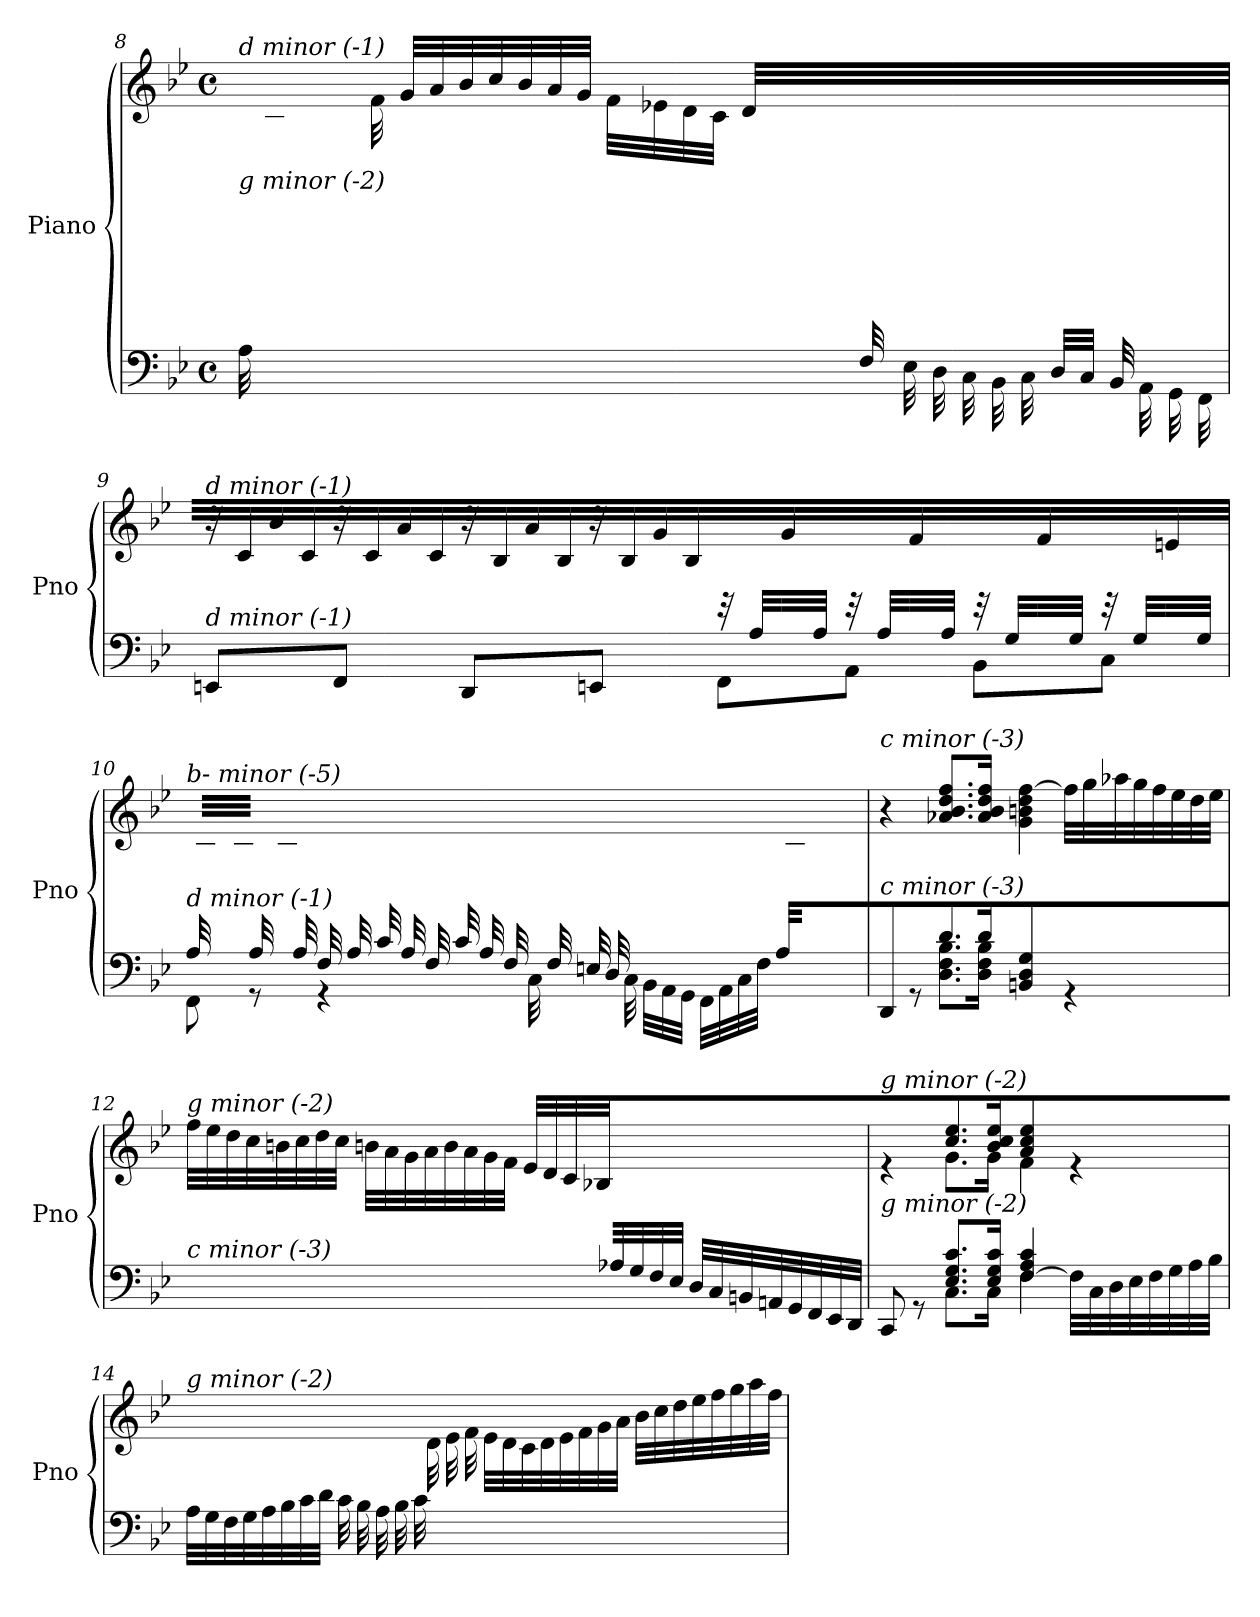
**kern	**kern
*part1	*part1
*staff2	*staff1
*I"Piano	*
*I'Pno	*
!!LO:LB:g=z
*clefF4	*clefG2
*k[b-e-]	*k[b-e-]
*M4/4	*M4/4
*met(c)	*met(c)
=8	=8
*^	*^
!	!	!LO:TX:i:t=d minor (-1)	!
!LO:TX:i:t=g minor (-2)	!	!	!
2ryy	32A\LLL	8ryy	32ryy
.	8ryy	.	32c\
.	.	.	32d\
.	.	.	32en\JJJ
.	.	32ryy	32f\
.	32ryy	32g/LLL	8..ryy
.	32ryy	32a/	.
.	32ryy	32b-/	.
.	32ryy	32cc/	.
.	32ryy	32b-/	.
.	32ryy	32a/	.
.	32ryy	32g/JJJ	.
.	8ryy	8ryy	32f\LLL
.	.	.	32e-X\
.	.	.	32d\
.	.	.	32c\JJJ
32ryy	8ryy	32d/LLL	2ryy
32B-/	.	8ryy	.
32A/	.	.	.
32G/JJJ	.	.	.
32F/	32ryy	.	.
8ryy	32E-\LLL	32ryy	.
.	32D\	16ryy	.
.	32C\JJJ	.	.
.	32BB-\LLL	16ryy	.
32ryy	32C\JJJ	.	.
32D/LLL	16ryy	16.ryy	.
32C/JJJ	.	.	.
32BB-/	32ryy	.	.
16.ryy	32AA\LLL	32ryy	.
.	32GG\	16ryy	.
.	32FF\JJJ	.	.
*	*	*v	*v
!!LO:PB:g=z
=9	=9	=9
!	!	!LO:TX:i:t=d minor (-1)
!LO:TX:i:t=d minor (-1)	!	!
2ryy	8EEn/L	32r
.	.	32c/LLL
.	.	32b-/
.	.	32c/JJJ
.	8FF/J	32r
.	.	32c/LLL
.	.	32a/
.	.	32c/JJJ
.	8DD/L	32r
.	.	32B-/LLL
.	.	32a/
.	.	32B-/JJJ
.	8EEn/J	32r
.	.	32B-/LLL
.	.	32g/
.	.	32B-/JJJ
32ryy	8FF\L	32rGG
32A/LLL	.	32ryy
32ryy	.	32g\
32A/JJJ	.	32ryy
32ryy	8AA\J	32rGG
32A/LLL	.	32ryy
32ryy	.	32f\
32A/JJJ	.	32ryy
32ryy	8BB-\L	32rGG
32G/LLL	.	32ryy
32ryy	.	32f\
32G/JJJ	.	32ryy
32ryy	8C\J	32rGG
32G/LLL	.	32ryy
32ryy	.	32en\
32G/JJJ	.	32ryy
!!LO:LB:g=z
=10	=10	=10
!	!	!LO:TX:i:t=b- minor (-5)
!LO:TX:i:t=d minor (-1)	!	!
32A/LLL	8FF\	32ryy
16.ryy	.	32c\
.	.	32f\
.	.	32c\JJJ
32A/LLL	8rGG	32ryy
16ryy	.	32f\
.	.	32c\
32A/JJJ	.	4ryy
32F/LLL	4rGG	.
32A/	.	.
32c/	.	.
32A/JJJ	.	.
32F/LLL	.	.
32c/	.	.
32A/	.	.
32F/JJJ	.	32ryy
32ryy	32C\	32ryy
32F/LLL	32ryy	8ryy
32En/	32ryy	.
32D/JJJ	32ryy	.
32C\	32ryy	.
8..ryy	32BB-\LLL	32ryy
.	32AA\	16ryy
.	32GG\JJJ	.
.	32FF\LLL	8ryy
.	32AA\	.
.	32C\	.
.	32F\JJJ	.
32A/LLL	8ryy	32ryy
16.ryy	.	32c/
.	.	32e-X/
.	.	32f#Xi/JJJ
=11	=11	=11
*	*	*^
!	!	!LO:TX:i:t=c minor (-3)	!
!LO:TX:i:t=c minor (-3)	!	!	!
8DD/	4ryy	4r	4ryy
8rGG	.	.	.
8.d/L	8.D\ 8.F\ 8.B-\L	8.a-X/ 8.b-/ 8.dd/ 8.ff/L	4ryy
16d/Jk	16D\ 16F\ 16B-\Jk	16a-/ 16b-/ 16dd/ 16ff/Jk	.
4BBn\ 4D\ 4G\	2ryy	4g\ 4bn\ 4dd\ [4ff\	2ryy
4rGG	.	32ff\LLL]	.
.	.	32gg\	.
.	.	32aa-X\	.
.	.	32gg\	.
.	.	32ff\	.
.	.	32ee-\	.
.	.	32dd\	.
.	.	32ee-\JJJ	.
*	*	*v	*v
!!LO:LB:g=z
=12	=12	=12
!	!	!LO:TX:i:t=g minor (-2)
!LO:TX:i:t=c minor (-3)	!	!
2ryy	2.ryy	32ff\LLL
.	.	32ee-\
.	.	32dd\
.	.	32cc\
.	.	32bn\
.	.	32cc\
.	.	32dd\
.	.	32cc\JJJ
.	.	32bn\LLL
.	.	32a\
.	.	32g\
.	.	32a\
.	.	32b\
.	.	32a\
.	.	32g\
.	.	32f\JJJ
8ryy	.	32e-/LLL
.	.	32d/
.	.	32c/
.	.	32B-X/
32A-X/	.	8ryy
32G/	.	.
32F/	.	.
32E-/JJJ	.	.
4ryy	32D/LLL	4ryy
.	32C/	.
.	32BBn/	.
.	32AAn/	.
.	32GG/	.
.	32FF/	.
.	32EE-/	.
.	32DD/JJJ	.
=13	=13	=13
*	*^	*^
*	*	*	*	*^
!	!	!	!LO:TX:i:t=g minor (-2)	!	!
!LO:TX:i:t=g minor (-2)	!	!	!	!	!
4ryy	8CC/	4ryy	4re	4ryy	4ryy
.	8rGG	.	.	.	.
2ryy	8.E-/ 8.G/ 8.c/L	8.C\L	8.cc/ 8.ee-/L	8.g\L	2.ryy
.	16E-/ 16G/ 16c/Jk	16C\Jk	16b-/ 16cc/ 16ee-/Jk	16g\Jk	.
.	4F/ 4A/ 4c/	[4F\	4a/ 4cc/ 4ee-/	4f\	.
4ryy	4ryy	32F\LLL]	4re	4ryy	.
.	.	32C\	.	.	.
.	.	32D\	.	.	.
.	.	32E-\	.	.	.
.	.	32F\	.	.	.
.	.	32G\	.	.	.
.	.	32A\	.	.	.
.	.	32B-\JJJ	.	.	.
*	*	*	*	*v	*v
!!LO:LB:g=z
=14	=14	=14	=14	=14
!	!	!	!LO:TX:i:t=g minor (-2)	!
!LO:TX:i:t=g minor (-2)	!	!	!	!
*v	*v	*v	*	*
32A\LLL	2ryy	4ryy
32G\	.	.
32F\	.	.
32G\	.	.
32A\	.	.
32B-\	.	.
32c\	.	.
32d\JJJ	.	.
32c\LLL	.	8ryy
32B-\	.	.
32A\	.	.
32B-\	.	.
32c\	.	32ryy
16.ryy	.	32d\
.	.	32e-\
.	.	32f\JJJ
2ryy	32e-\LLL	2ryy
.	32d\	.
.	32c\	.
.	32d\	.
.	32e-\	.
.	32f\	.
.	32g\	.
.	32a\JJJ	.
.	32b-\LLL	.
.	32cc\	.
.	32dd\	.
.	32ee-\	.
.	32ff\	.
.	32gg\	.
.	32aa\	.
.	32ff\JJJ	.
*	*v	*v
=	=
*-	*-
